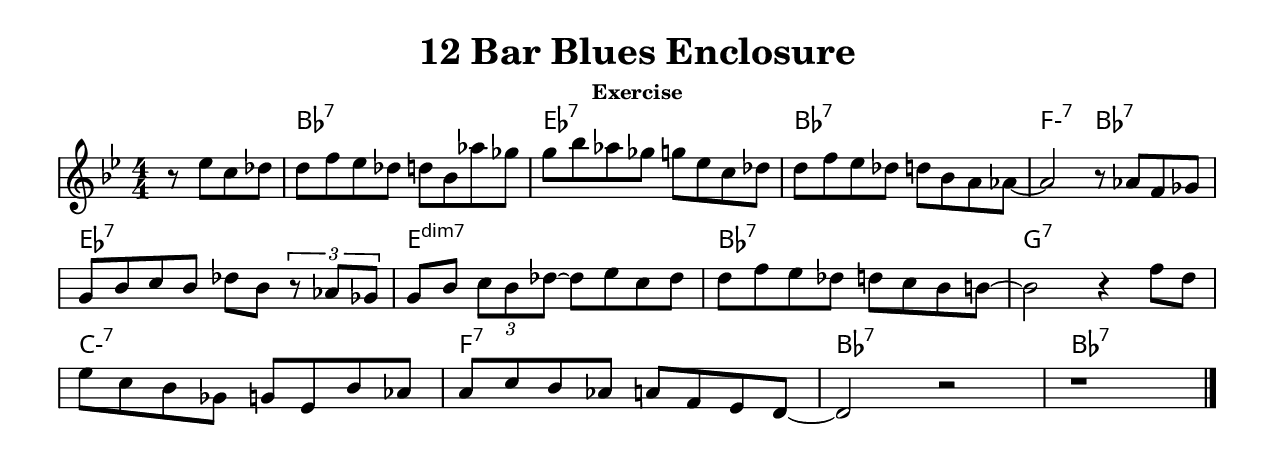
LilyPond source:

\version "2.22.1"

\include "../includes/globals.ily"
\include "../includes/chords.ily"
\include "../includes/symbols.ily"

\header {
  title = "12 Bar Blues Enclosure"
  subsubtitle = "Exercise"
}

\score {
  <<
    \new ChordNames="Chords" {
      \transpose c c {
        \chordmode {
          \set chordNameExceptions = #jazzChordExceptions

          \partial 2 s2

          bes1:7 | ees1:7 | bes1:7 | f2:m7 bes2:7 |
          ees1:7 | e1:dim7 | bes1:7 | g1:7 |
          c1:m7 | f1:7 | bes1:7 | bes1:7
        }
      }
    }

  \new Voice="Voice" {
    \transpose c c {
      \relative c'' {
        \key bes \major
        \time 4/4
        \numericTimeSignature

        \partial 2 r8 ees8 c8 des8

        d8 f8 ees8 des8 d8 bes8 aes'8 ges8 |
        g8 bes8 aes8 ges8 g8 ees8 c8 des8 |
        d8 f8 ees8 des8 d8 bes8 a8 aes8~ |
        aes2 r8 aes8 f8 ges8 | \endLine

        g8 bes8 c8 bes8 des8 bes8 \tuplet 3/2 { r8 aes8 ges8 } |
        g8 bes8 \tuplet 3/2 { c8 bes8 des8~ } des8 ees8 c8 des8 |
        d8 f8 ees8 des8 d8 c8 bes8 b8~ |
        b2 r4 f'8 d8 | \endLine

        ees8 c8 bes8 ges8 g8 ees8 bes'8 aes8 |
        a8 c8 bes8 aes8 a8 f8 ees8 d8~ |
        d2 r2 |
        r1

        \songEndBar
      }
    }
  }

  \new Lyrics="Lyrics" \lyricsto "Voice" {
    \lyricmode {
    }
  }

 >>
}
